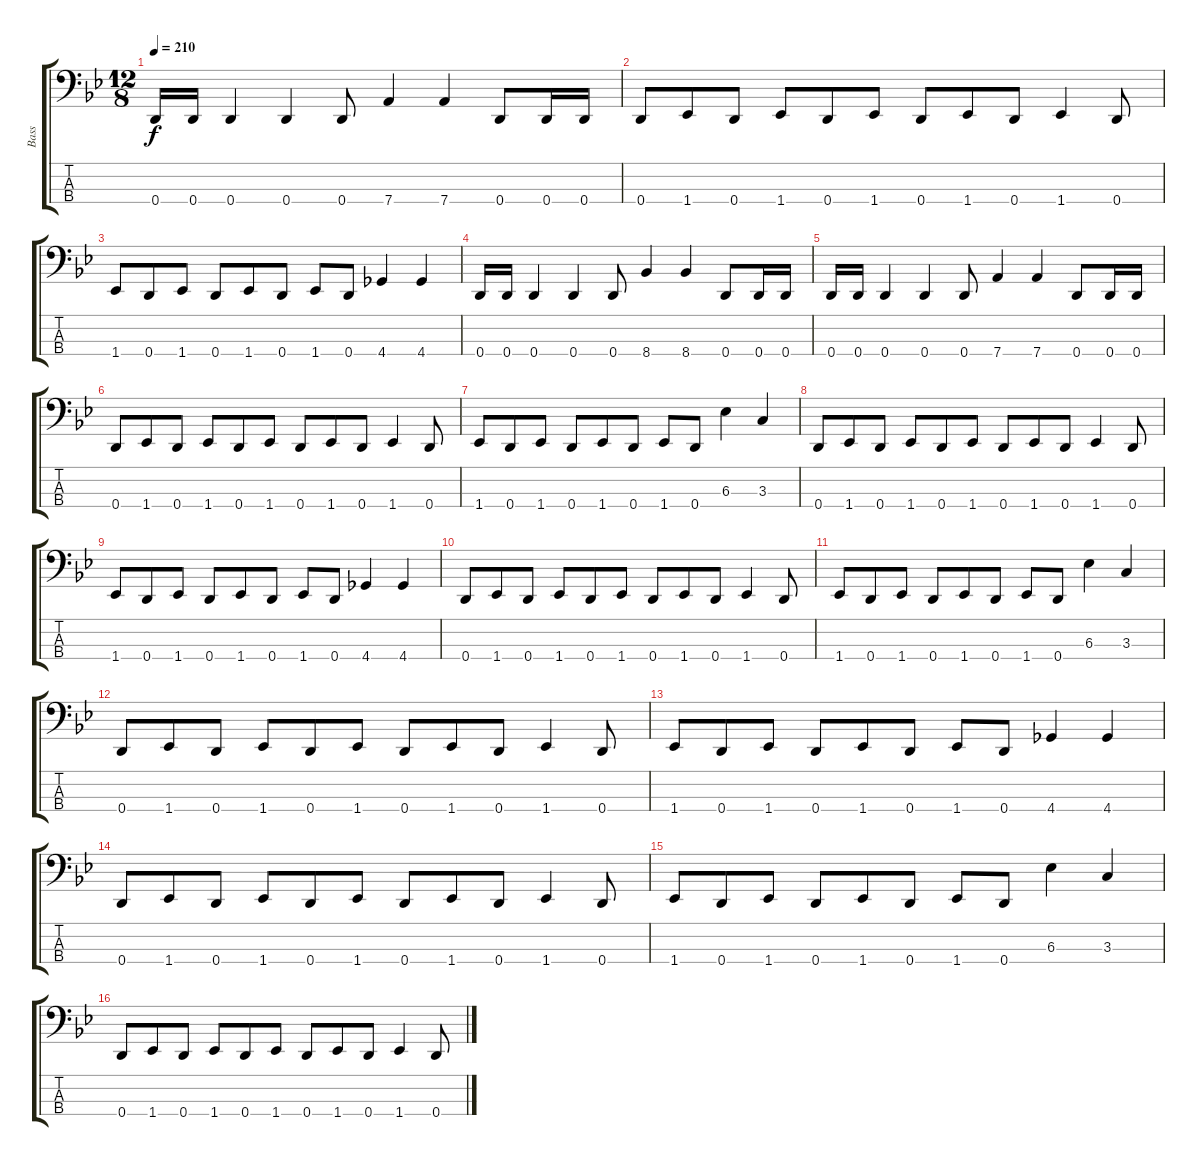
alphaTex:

\track ("Bass" "Bass") {instrument electricbasspick}
\staff {score tabs}
\tuning (G2 D2 A1 D1) {hide}
\ts (12 8)
\tempo 210
\clef f4
\ks bb
0.4.16{dy f} 0.4.16 0.4.4 0.4.4 0.4.8 7.4.4 7.4.4 0.4.8 0.4.16 0.4.16 |
0.4.8 1.4.8 0.4.8 1.4.8 0.4.8 1.4.8 0.4.8 1.4.8 0.4.8 1.4.4 0.4.8 |
1.4.8 0.4.8 1.4.8 0.4.8 1.4.8 0.4.8 1.4.8 0.4.8 4.4.4 4.4.4 |
0.4.16 0.4.16 0.4.4 0.4.4 0.4.8 8.4.4 8.4.4 0.4.8 0.4.16 0.4.16 |
0.4.16 0.4.16 0.4.4 0.4.4 0.4.8 7.4.4 7.4.4 0.4.8 0.4.16 0.4.16 |
0.4.8 1.4.8 0.4.8 1.4.8 0.4.8 1.4.8 0.4.8 1.4.8 0.4.8 1.4.4 0.4.8 |
1.4.8 0.4.8 1.4.8 0.4.8 1.4.8 0.4.8 1.4.8 0.4.8 6.3.4 3.3.4 |
0.4.8 1.4.8 0.4.8 1.4.8 0.4.8 1.4.8 0.4.8 1.4.8 0.4.8 1.4.4 0.4.8 |
1.4.8 0.4.8 1.4.8 0.4.8 1.4.8 0.4.8 1.4.8 0.4.8 4.4.4 4.4.4 |
0.4.8 1.4.8 0.4.8 1.4.8 0.4.8 1.4.8 0.4.8 1.4.8 0.4.8 1.4.4 0.4.8 |
1.4.8 0.4.8 1.4.8 0.4.8 1.4.8 0.4.8 1.4.8 0.4.8 6.3.4 3.3.4 |
0.4.8 1.4.8 0.4.8 1.4.8 0.4.8 1.4.8 0.4.8 1.4.8 0.4.8 1.4.4 0.4.8 |
1.4.8 0.4.8 1.4.8 0.4.8 1.4.8 0.4.8 1.4.8 0.4.8 4.4.4 4.4.4 |
0.4.8 1.4.8 0.4.8 1.4.8 0.4.8 1.4.8 0.4.8 1.4.8 0.4.8 1.4.4 0.4.8 |
1.4.8 0.4.8 1.4.8 0.4.8 1.4.8 0.4.8 1.4.8 0.4.8 6.3.4 3.3.4 |
0.4.8 1.4.8 0.4.8 1.4.8 0.4.8 1.4.8 0.4.8 1.4.8 0.4.8 1.4.4 0.4.8
